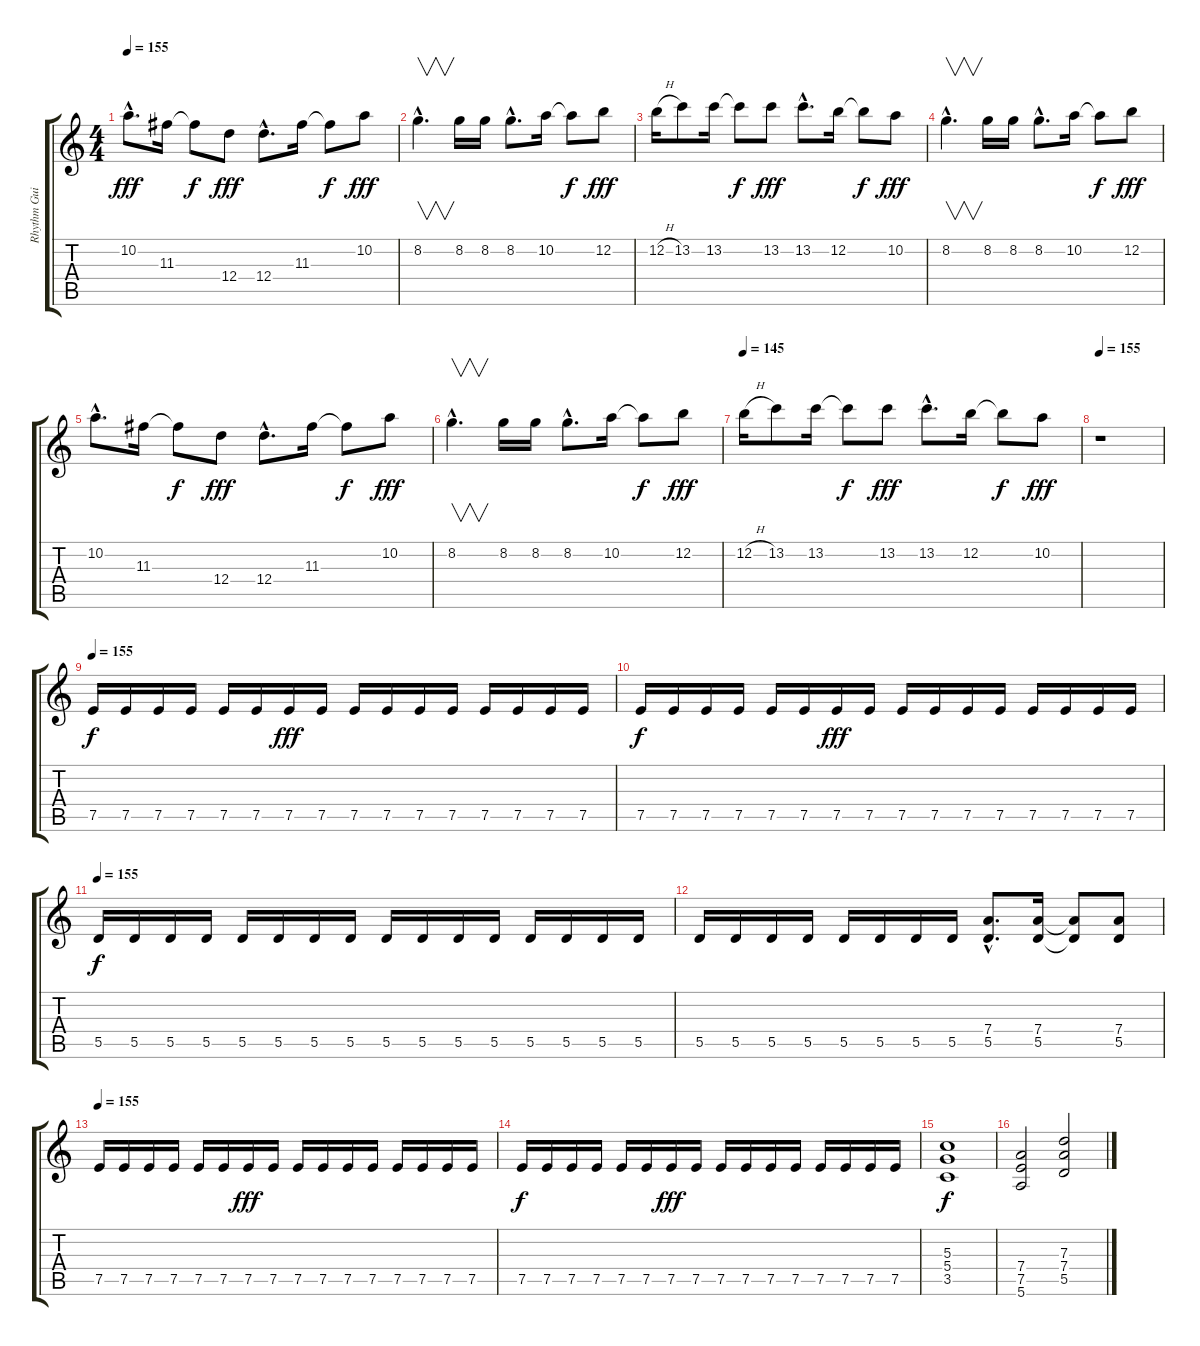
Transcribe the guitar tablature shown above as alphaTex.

\track ("Rhythm Guitar" "Rhythm Gui") {instrument distortionguitar}
\staff {score tabs}
\tuning (E4 B3 G3 D3 A2 E2) {hide}
\ts (4 4)
\tempo 155
\clef g2
\ks c
10.2{hac}.8{d dy fff} 11.3.16 11.3{t}.8{dy f} 12.4.8{dy fff} 12.4{hac}.8{d} 11.3.16 11.3{t}.8{dy f} 10.2.8{dy fff} |
8.2{hac}.4{v d} 8.2.16 8.2.16 8.2{hac}.8{d} 10.2.16 10.2{t}.8{dy f} 12.2.8{dy fff} |
12.2{h}.16 13.2.8 13.2.16 13.2{t}.8{dy f} 13.2.8{dy fff} 13.2{hac}.8{d} 12.2.16 12.2{t}.8{dy f} 10.2.8{dy fff} |
8.2{hac}.4{v d} 8.2.16 8.2.16 8.2{hac}.8{d} 10.2.16 10.2{t}.8{dy f} 12.2.8{dy fff} |
10.2{hac}.8{d} 11.3.16 11.3{t}.8{dy f} 12.4.8{dy fff} 12.4{hac}.8{d} 11.3.16 11.3{t}.8{dy f} 10.2.8{dy fff} |
8.2{hac}.4{v d} 8.2.16 8.2.16 8.2{hac}.8{d} 10.2.16 10.2{t}.8{dy f} 12.2.8{dy fff} |
\tempo 145
12.2{h}.16 13.2.8 13.2.16 13.2{t}.8{dy f} 13.2.8{dy fff} 13.2{hac}.8{d} 12.2.16 12.2{t}.8{dy f} 10.2.8{dy fff} |
\tempo 155
r.1 |
\tempo 155
7.5.16{dy f} 7.5.16 7.5.16 7.5.16 7.5.16 7.5.16 7.5.16{dy fff} 7.5.16 7.5.16 7.5.16 7.5.16 7.5.16 7.5.16 7.5.16 7.5.16 7.5.16 |
7.5.16{dy f} 7.5.16 7.5.16 7.5.16 7.5.16 7.5.16 7.5.16{dy fff} 7.5.16 7.5.16 7.5.16 7.5.16 7.5.16 7.5.16 7.5.16 7.5.16 7.5.16 |
\tempo 155
5.5.16{dy f} 5.5.16 5.5.16 5.5.16 5.5.16 5.5.16 5.5.16 5.5.16 5.5.16 5.5.16 5.5.16 5.5.16 5.5.16 5.5.16 5.5.16 5.5.16 |
5.5.16 5.5.16 5.5.16 5.5.16 5.5.16 5.5.16 5.5.16 5.5.16 (7.4{hac} 5.5{hac}).8{d} (7.4 5.5).16 (7.4{t} 5.5{t}).8 (7.4 5.5).8 |
\tempo 155
7.5.16 7.5.16 7.5.16 7.5.16 7.5.16 7.5.16 7.5.16{dy fff} 7.5.16 7.5.16 7.5.16 7.5.16 7.5.16 7.5.16 7.5.16 7.5.16 7.5.16 |
7.5.16{dy f} 7.5.16 7.5.16 7.5.16 7.5.16 7.5.16 7.5.16{dy fff} 7.5.16 7.5.16 7.5.16 7.5.16 7.5.16 7.5.16 7.5.16 7.5.16 7.5.16 |
(5.3 5.4 3.5).1{dy f} |
(7.4 7.5 5.6).2 (7.3 7.4 5.5).2
